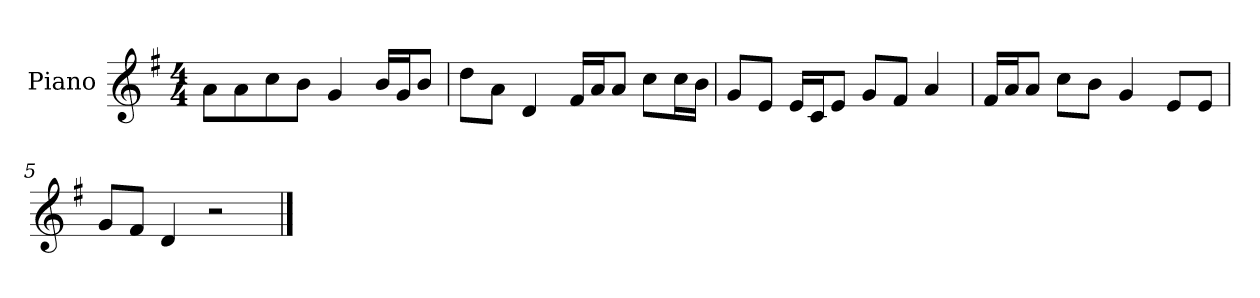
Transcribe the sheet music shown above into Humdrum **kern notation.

**kern
*part1
*staff1
*I"Piano
*I'P-no
*clefG2
*k[f#]
*M4/4
*MM90
=1
8a\L
8a\
8cc\
8b\J
4g/
16b/LL
16g/J
8b/J
=2
8dd\L
8a\J
4d/
16f#/LL
16a/J
8a/J
8cc\L
16cc\L
16b\JJ
=3
8g/L
8e/J
16e/LL
16c/J
8e/J
8g/L
8f#/J
4a/
=4
16f#/LL
16a/J
8a/J
8cc\L
8b\J
4g/
8e/L
8e/J
=5
8g/L
8f#/J
4d/
2r
==
*-
